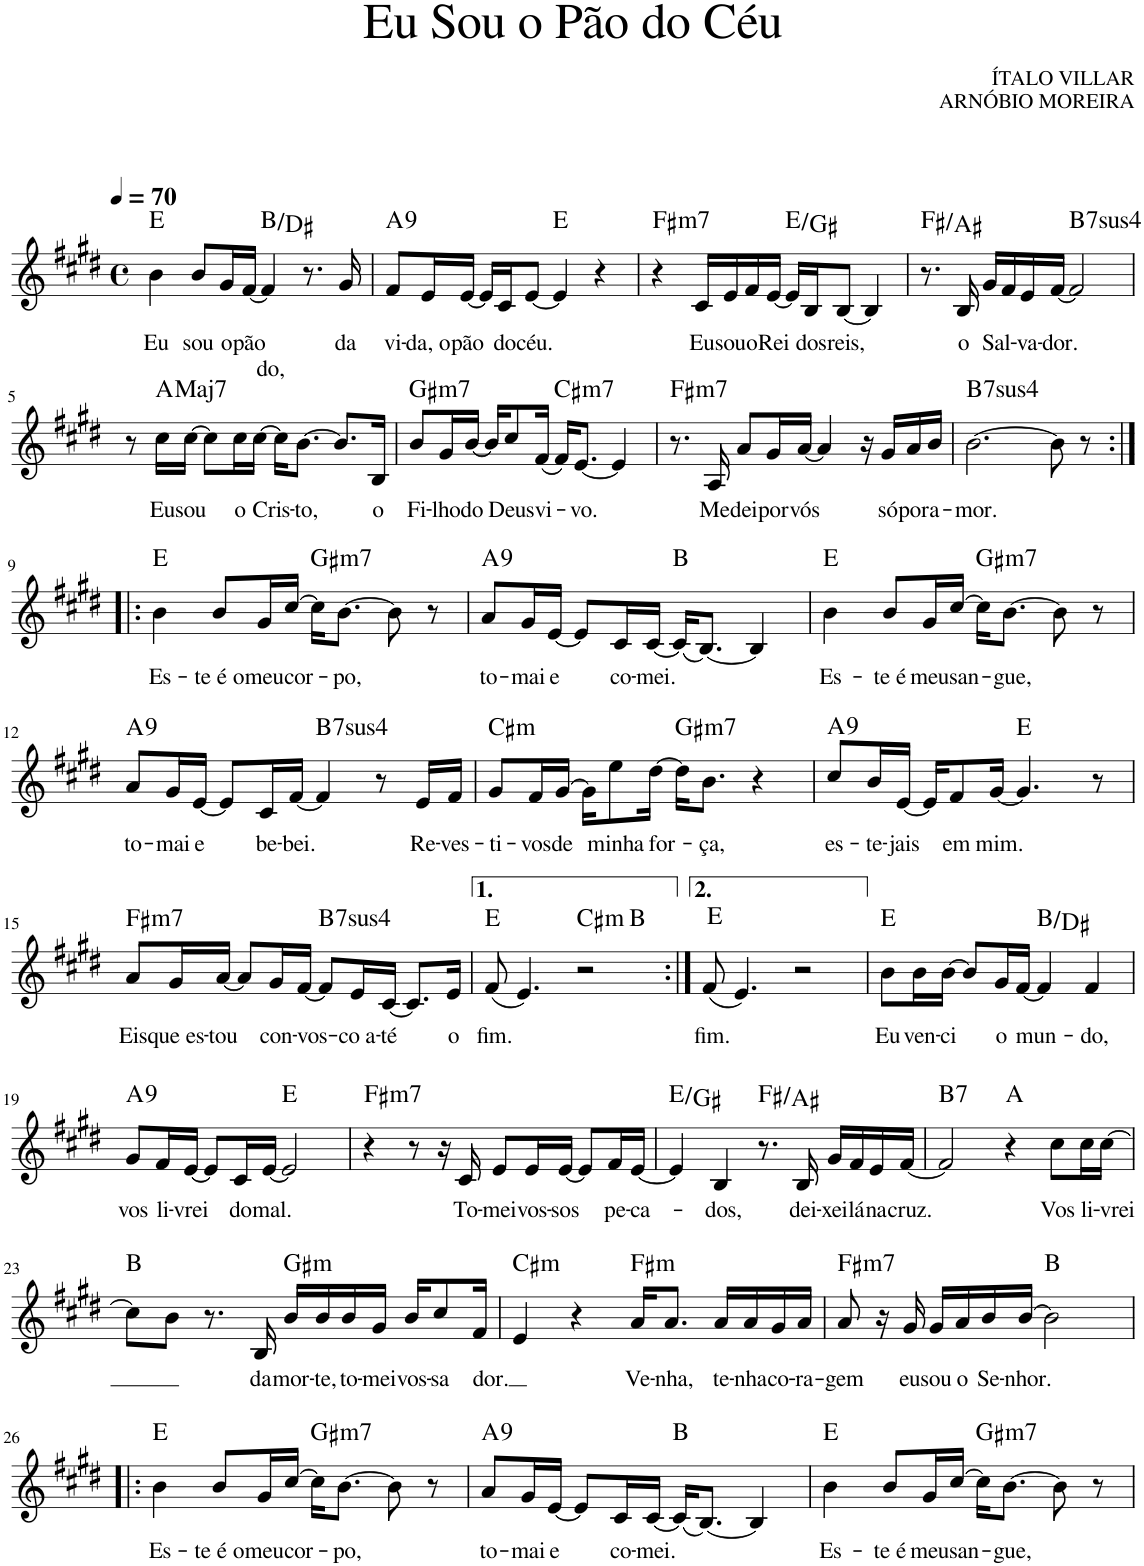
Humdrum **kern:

**kern	**text	**text	**harte
*part1	*part1	*part1	*part1
*staff1	*staff1	*staff1	*
*I"Voz	*	*	*
*I'Vo.	*	*	*
*clefG2	*	*	*
*k[f#c#g#d#]	*	*	*
*M4/4	*	*	*
*met(c)	*	*	*
*MM70	*	*	*
=1	=1	=1	=1
!	!LO:LY:b	!	!
4b\	Eu	.	E:maj
!	!LO:LY:b	!	!
8b/L	sou	.	.
!	!LO:LY:b	!	!
16g#/L	o	.	.
!	!LO:LY:b	!	!
[16f#/JJ	pão	.	.
!	!	!LO:LY:b	!
4f#/]	.	-do,	B:maj/3
8.r	.	.	.
!	!LO:LY:b	!	!
16g#/	da	.	.
=2	=2	=2	=2
!	!LO:LY:b	!	!LO:H:kt=9
8f#/L	vi-	.	A:9
!	!LO:LY:b	!	!
16e/L	-da, o	.	.
!	!LO:LY:b	!	!
[16e/JJ	pão	.	.
16e/LL]	.	.	.
!	!LO:LY:b	!	!
16c#/J	do	.	.
!	!LO:LY:b	!	!
[8e/J	céu.	.	.
4e/]	.	.	E:maj
4r	.	.	.
=3	=3	=3	=3
!	!	!	!LO:H:kt=m7
4r	.	.	F#:min7
!	!LO:LY:b	!	!
16c#/LL	Eu	.	.
!	!LO:LY:b	!	!
16e/	sou	.	.
!	!LO:LY:b	!	!
16f#/	o	.	.
!	!LO:LY:b	!	!
[16e/JJ	Rei	.	.
16e/LL]	.	.	E:maj/3
!	!LO:LY:b	!	!
16B/J	dos	.	.
!	!LO:LY:b	!	!
[8B/J	reis,	.	.
4B/]	.	.	.
=4	=4	=4	=4
8.r	.	.	F#:maj/3
!	!LO:LY:b	!	!
16B/	o	.	.
!	!LO:LY:b	!	!
16g#/LL	Sal-	.	.
16f#/	.	.	.
!	!LO:LY:b	!	!
16e/	-va-	.	.
!	!LO:LY:b	!	!
[16f#/JJ	-dor.	.	.
!	!	!	!LO:H:kt=74
2f#/]	.	.	B:sus4(7)
!!LO:LB:g=z
=5	=5	=5	=5
8r	.	.	.
!	!LO:LY:b	!	!LO:H:kt=Maj7
16cc#\LL	Eu	.	A:maj7
!	!LO:LY:b	!	!
[16cc#\JJ	sou	.	.
8cc#\L]	.	.	.
!	!LO:LY:b	!	!
16cc#\L	o	.	.
!	!LO:LY:b	!	!
[16cc#\JJ	Cris-	.	.
16cc#\KL]	.	.	.
!	!LO:LY:b	!	!
[8.b\J	-to,	.	.
8.b/L]	.	.	.
!	!LO:LY:b	!	!
16B/Jk	o	.	.
=6	=6	=6	=6
!	!LO:LY:b	!	!LO:H:kt=m7
8b/L	Fi-	.	G#:min7
!	!LO:LY:b	!	!
16g#/L	-lho	.	.
!	!LO:LY:b	!	!
[16b/JJ	do	.	.
16b/KL]	.	.	.
!	!LO:LY:b	!	!
8cc#/	Deus	.	.
!	!LO:LY:b	!	!
(16f#/Jk	vi-	.	.
!	!	!	!LO:H:kt=m7
16f#/KL)	.	.	C#:min7
!	!LO:LY:b	!	!
[8.e/J	-vo.	.	.
4e/]	.	.	.
=7	=7	=7	=7
!	!	!	!LO:H:kt=m7
8.r	.	.	F#:min7
!	!LO:LY:b	!	!
16A/	Me	.	.
!	!LO:LY:b	!	!
8a/L	dei	.	.
!	!LO:LY:b	!	!
16g#/L	por	.	.
!	!LO:LY:b	!	!
[16a/JJ	vós	.	.
4a/]	.	.	.
16r	.	.	.
!	!LO:LY:b	!	!
16g#/LL	só	.	.
!	!LO:LY:b	!	!
16a/	por	.	.
!	!LO:LY:b	!	!
16b/JJ	a-	.	.
=8	=8	=8	=8
!	!LO:LY:b	!	!LO:H:kt=74
[2.b\	-mor.	.	B:sus4(7)
8b\]	.	.	.
8r	.	.	.
!!LO:LB:g=z
=9:|!|:	=9:|!|:	=9:|!|:	=9:|!|:
!	!LO:LY:b	!	!
4b\	Es-	.	E:maj
!	!LO:LY:b	!	!
8b/L	-te é o	.	.
!	!LO:LY:b	!	!
16g#/L	meu	.	.
!	!LO:LY:b	!	!
[16cc#/JJ	cor-	.	.
!	!	!	!LO:H:kt=m7
16cc#\KL]	.	.	G#:min7
!	!LO:LY:b	!	!
[8.b\J	-po,	.	.
8b\]	.	.	.
8r	.	.	.
=10	=10	=10	=10
!	!LO:LY:b	!	!LO:H:kt=9
8a/L	to-	.	A:9
!	!LO:LY:b	!	!
16g#/L	-mai	.	.
!	!LO:LY:b	!	!
[16e/JJ	e	.	.
8e/L]	.	.	.
!	!LO:LY:b	!	!
16c#/L	co-	.	.
!	!LO:LY:b	!	!
[16c#/JJ	-mei.	.	.
(16c#/KL]	.	.	B:maj
[8.B/J)	.	.	.
4B/]	.	.	.
=11	=11	=11	=11
!	!LO:LY:b	!	!
4b\	Es-	.	E:maj
!	!LO:LY:b	!	!
8b/L	-te é	.	.
!	!LO:LY:b	!	!
16g#/L	meu	.	.
!	!LO:LY:b	!	!
[16cc#/JJ	san-	.	.
!	!	!	!LO:H:kt=m7
16cc#\KL]	.	.	G#:min7
!	!LO:LY:b	!	!
[8.b\J	-gue,	.	.
8b\]	.	.	.
8r	.	.	.
!!LO:LB:g=z
=12	=12	=12	=12
!	!LO:LY:b	!	!LO:H:kt=9
8a/L	to-	.	A:9
!	!LO:LY:b	!	!
16g#/L	-mai	.	.
!	!LO:LY:b	!	!
[16e/JJ	e	.	.
8e/L]	.	.	.
!	!LO:LY:b	!	!
16c#/L	be-	.	.
!	!LO:LY:b	!	!
[16f#/JJ	-bei.	.	.
!	!	!	!LO:H:kt=74
4f#/]	.	.	B:sus4(7)
8r	.	.	.
!	!LO:LY:b	!	!
16e/LL	Re-	.	.
!	!LO:LY:b	!	!
16f#/JJ	-ves-	.	.
=13	=13	=13	=13
!	!LO:LY:b	!	!LO:H:kt=m
8g#/L	-ti-	.	C#:min
!	!LO:LY:b	!	!
16f#/L	-vos	.	.
!	!LO:LY:b	!	!
[16g#/JJ	de	.	.
16g#\KL]	.	.	.
!	!LO:LY:b	!	!
8ee\	minha	.	.
!	!LO:LY:b	!	!
[16dd#\Jk	for-	.	.
!	!	!	!LO:H:kt=m7
16dd#\KL]	.	.	G#:min7
!	!LO:LY:b	!	!
8.b\J	-ça,	.	.
4r	.	.	.
=14	=14	=14	=14
!	!LO:LY:b	!	!LO:H:kt=9
8cc#/L	-es-	.	A:9
!	!LO:LY:b	!	!
16b/L	-te-	.	.
!	!LO:LY:b	!	!
[16e/JJ	-jais	.	.
16e/KL]	.	.	.
!	!LO:LY:b	!	!
8f#/	em	.	.
!	!LO:LY:b	!	!
[16g#/Jk	mim.	.	.
4.g#/]	.	.	E:maj
8r	.	.	.
!!LO:LB:g=z
=15	=15	=15	=15
!	!LO:LY:b	!	!LO:H:kt=m7
8a/L	Eis	.	F#:min7
!	!LO:LY:b	!	!
16g#/L	que es-	.	.
!	!LO:LY:b	!	!
[16a/JJ	-tou	.	.
8a/L]	.	.	.
!	!LO:LY:b	!	!
16g#/L	con-	.	.
!	!LO:LY:b	!	!
[16f#/JJ	-vos-	.	.
!	!	!	!LO:H:kt=74
8f#/L]	.	.	B:sus4(7)
!	!LO:LY:b	!	!
16e/L	-co a-	.	.
!	!LO:LY:b	!	!
[16c#/JJ	-té	.	.
8.c#/L]	.	.	.
!	!LO:LY:b	!	!
16e/Jk	o	.	.
=16	=16	=16	=16
!	!LO:LY:b	!	!
*^	*	*	*
(8f#/	2.ryy	fim.	.	E:maj
4.e/)	.	.	.	.
!	!	!	!	!LO:H:kt=m
2r	.	.	.	C#:min
.	4ryy	.	.	B:maj
=17:|!	=17:|!	=17:|!	=17:|!	=17:|!
!	!	!LO:LY:b	!	!
*v	*v	*	*	*
(8f#/	fim.	.	E:maj
4.e/)	.	.	.
2r	.	.	.
=18	=18	=18	=18
!	!LO:LY:b	!	!
8b\L	Eu	.	E:maj
!	!LO:LY:b	!	!
16b\L	ven-	.	.
!	!LO:LY:b	!	!
[16b\JJ	-ci	.	.
8b/L]	.	.	.
!	!LO:LY:b	!	!
16g#/L	o	.	.
!	!LO:LY:b	!	!
[16f#/JJ	mun-	.	.
4f#/]	.	.	B:maj/3
!	!LO:LY:b	!	!
4f#/	-do,	.	.
!!LO:LB:g=z
=19	=19	=19	=19
!	!LO:LY:b	!	!LO:H:kt=9
8g#/L	vos	.	A:9
!	!LO:LY:b	!	!
16f#/L	li-	.	.
!	!LO:LY:b	!	!
[16e/JJ	-vrei	.	.
8e/L]	.	.	.
!	!LO:LY:b	!	!
16c#/L	do	.	.
!	!LO:LY:b	!	!
[16e/JJ	mal.	.	.
2e/]	.	.	E:maj
=20	=20	=20	=20
!	!	!	!LO:H:kt=m7
4r	.	.	F#:min7
8r	.	.	.
16r	.	.	.
!	!LO:LY:b	!	!
16c#/	To-	.	.
!	!LO:LY:b	!	!
8e/L	-mei	.	.
!	!LO:LY:b	!	!
16e/L	vos-	.	.
!	!LO:LY:b	!	!
[16e/JJ	-sos	.	.
8e/L]	.	.	.
!	!LO:LY:b	!	!
16f#/L	pe-	.	.
!	!LO:LY:b	!	!
[16e/JJ	-ca-	.	.
=21	=21	=21	=21
4e/]	.	.	E:maj/3
!	!LO:LY:b	!	!
4B/	-dos,	.	.
8.r	.	.	F#:maj/3
!	!LO:LY:b	!	!
16B/	dei-	.	.
!	!LO:LY:b	!	!
16g#/LL	-xei	.	.
!	!LO:LY:b	!	!
16f#/	lá	.	.
!	!LO:LY:b	!	!
16e/	na	.	.
!	!LO:LY:b	!	!
[16f#/JJ	cruz.	.	.
=22	=22	=22	=22
!	!	!	!LO:H:kt=7
2f#/]	.	.	B:7
4r	.	.	A:maj
!	!LO:LY:b	!	!
8cc#\L	Vos	.	.
!	!LO:LY:b	!	!
16cc#\L	li-	.	.
!	!LO:LY:b	!	!
[16cc#\JJ	-vrei	.	.
!!LO:LB:g=z
=23	=23	=23	=23
8cc#\L]	.	.	B:maj
8b\J	.	.	.
8.r	.	.	.
!	!LO:LY:b	!	!
16B/	da	.	.
!	!LO:LY:b	!	!LO:H:kt=m
16b/LL	mor-	.	G#:min
!	!LO:LY:b	!	!
16b/	-te,	.	.
!	!LO:LY:b	!	!
16b/	to-	.	.
!	!LO:LY:b	!	!
16g#/JJ	-mei	.	.
!	!LO:LY:b	!	!
16b/KL	vos-	.	.
!	!LO:LY:b	!	!
8cc#/	-sa	.	.
!	!LO:LY:b	!	!
16f#/Jk	dor.	.	.
=24	=24	=24	=24
!	!	!	!LO:H:kt=m
4e/	.	.	C#:min
4r	.	.	.
!	!LO:LY:b	!	!LO:H:kt=m
16a/KL	Ve-	.	F#:min
!	!LO:LY:b	!	!
8.a/J	-nha,	.	.
!	!LO:LY:b	!	!
16a/LL	te-	.	.
!	!LO:LY:b	!	!
16a/	-nha	.	.
!	!LO:LY:b	!	!
16g#/	co-	.	.
!	!LO:LY:b	!	!
16a/JJ	-ra-	.	.
=25	=25	=25	=25
!	!LO:LY:b	!	!LO:H:kt=m7
8a/	-gem	.	F#:min7
16r	.	.	.
!	!LO:LY:b	!	!
16g#/	eu	.	.
!	!LO:LY:b	!	!
16g#/LL	sou	.	.
!	!LO:LY:b	!	!
16a/	o	.	.
!	!LO:LY:b	!	!
16b/	Se-	.	.
!	!LO:LY:b	!	!
[16b/JJ	-nhor.	.	.
2b\]	.	.	B:maj
!!LO:LB:g=z
=26!|:	=26!|:	=26!|:	=26!|:
!	!LO:LY:b	!	!
4b\	Es-	.	E:maj
!	!LO:LY:b	!	!
8b/L	-te é o	.	.
!	!LO:LY:b	!	!
16g#/L	meu	.	.
!	!LO:LY:b	!	!
[16cc#/JJ	cor-	.	.
!	!	!	!LO:H:kt=m7
16cc#\KL]	.	.	G#:min7
!	!LO:LY:b	!	!
[8.b\J	-po,	.	.
8b\]	.	.	.
8r	.	.	.
=27	=27	=27	=27
!	!LO:LY:b	!	!LO:H:kt=9
8a/L	to-	.	A:9
!	!LO:LY:b	!	!
16g#/L	-mai	.	.
!	!LO:LY:b	!	!
[16e/JJ	e	.	.
8e/L]	.	.	.
!	!LO:LY:b	!	!
16c#/L	co-	.	.
!	!LO:LY:b	!	!
[16c#/JJ	-mei.	.	.
(16c#/KL]	.	.	B:maj
[8.B/J)	.	.	.
4B/]	.	.	.
=28	=28	=28	=28
!	!LO:LY:b	!	!
4b\	Es-	.	E:maj
!	!LO:LY:b	!	!
8b/L	-te é	.	.
!	!LO:LY:b	!	!
16g#/L	meu	.	.
!	!LO:LY:b	!	!
[16cc#/JJ	san-	.	.
!	!	!	!LO:H:kt=m7
16cc#\KL]	.	.	G#:min7
!	!LO:LY:b	!	!
[8.b\J	-gue,	.	.
8b\]	.	.	.
8r	.	.	.
=	=	=	=
*-	*-	*-	*-
